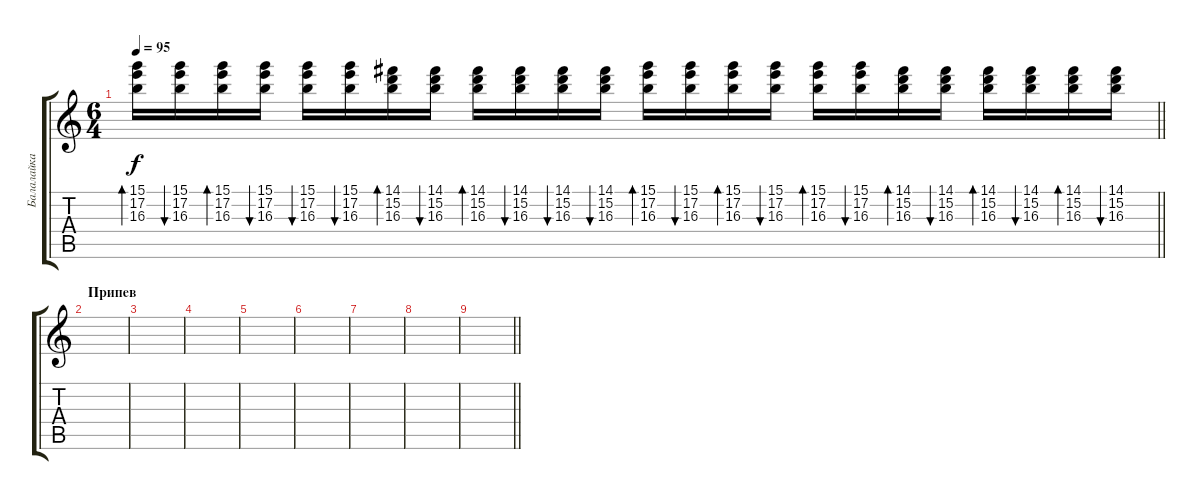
\track ("Балалайка" "Балалайка") {instrument acousticguitarnylon}
\staff {score tabs}
\tuning (E4 B3 G3 D3 A2 E2) {hide}
\ts (6 4)
\tempo 95
\clef g2
\barLineRight lightlight
\ks c
(15.1 17.2 16.3).16{bd 120 dy f} (15.1 17.2 16.3).16{bu 120} (15.1 17.2 16.3).16{bd 120} (15.1 17.2 16.3).16{bu 120} (15.1 17.2 16.3).16{bu 120} (15.1 17.2 16.3).16{bu 120} (14.1 15.2 16.3).16{bd 120} (14.1 15.2 16.3).16{bu 120} (14.1 15.2 16.3).16{bd 120} (14.1 15.2 16.3).16{bu 120} (14.1 15.2 16.3).16{bu 120} (14.1 15.2 16.3).16{bu 120} (15.1 17.2 16.3).16{bd 120} (15.1 17.2 16.3).16{bu 120} (15.1 17.2 16.3).16{bd 120} (15.1 17.2 16.3).16{bu 120} (15.1 17.2 16.3).16{bd 120} (15.1 17.2 16.3).16{bu 120} (14.1 15.2 16.3).16{bd 120} (14.1 15.2 16.3).16{bu 120} (14.1 15.2 16.3).16{bd 120} (14.1 15.2 16.3).16{bu 120} (14.1 15.2 16.3).16{bd 120} (14.1 15.2 16.3).16{bu 120} |
\section ("" "Припев")
|
|
|
|
|
|
|
\barLineRight lightlight
